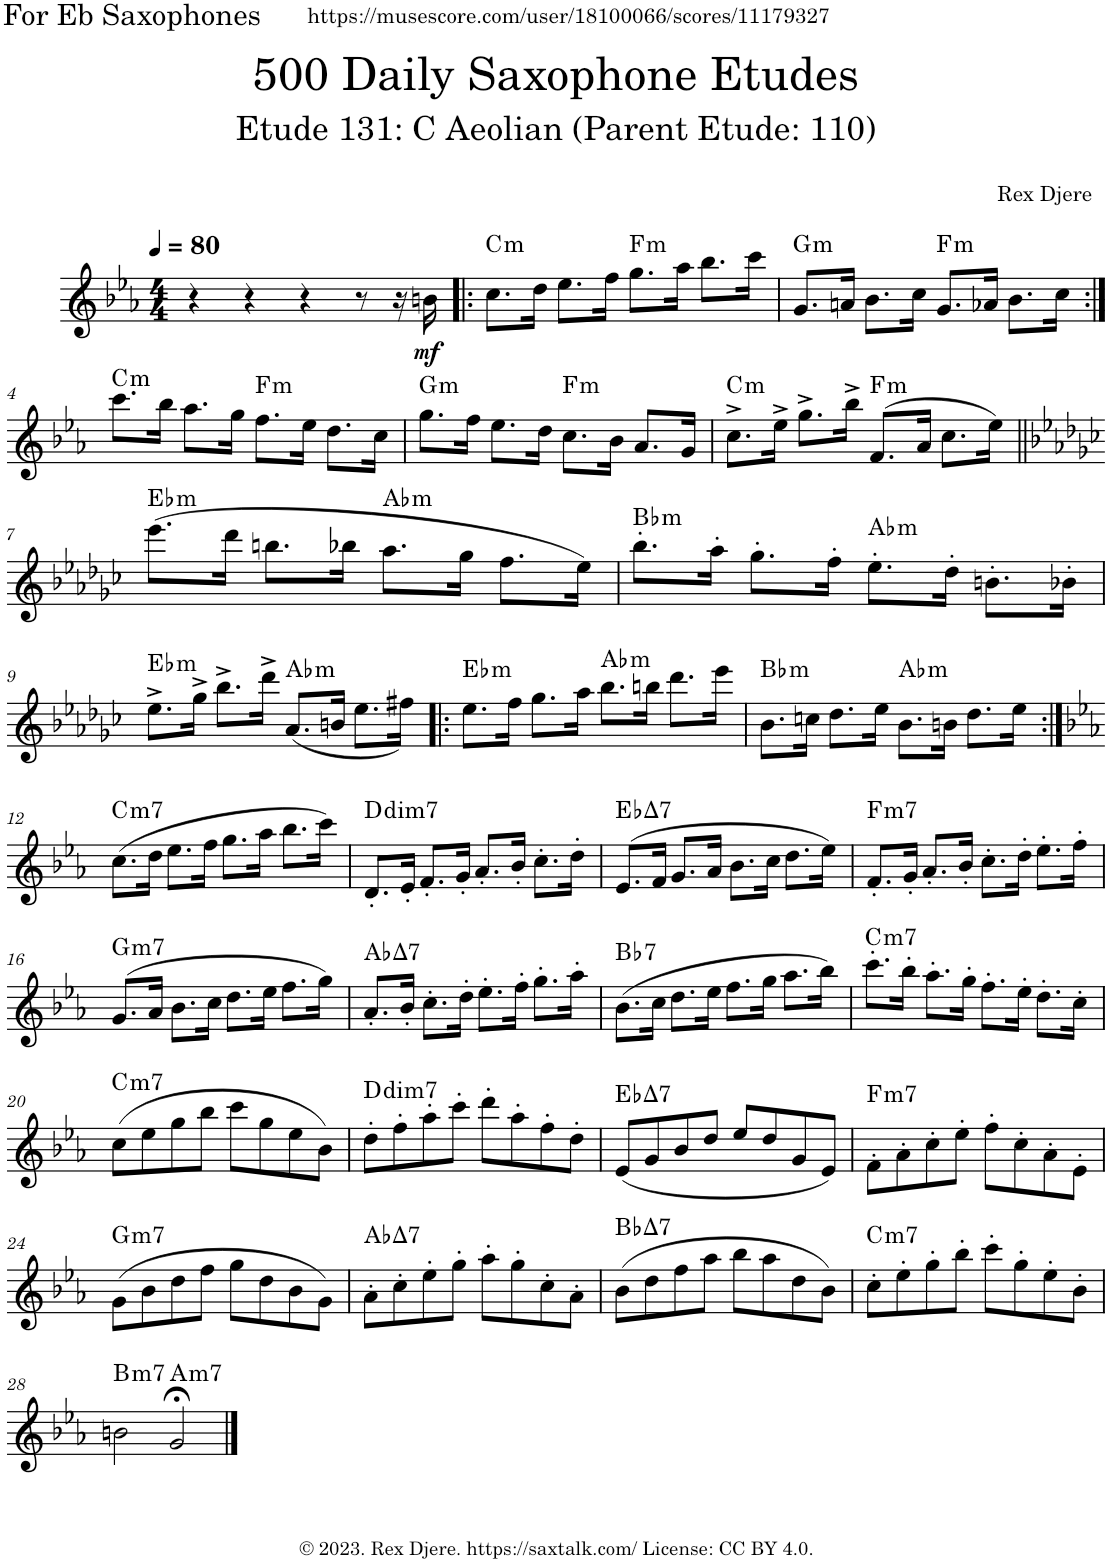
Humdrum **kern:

**kern	**dynam	**harte
*part1	*part1	*part1
*staff1	*staff1	*
*I"Alto Saxophone	*	*
*I'A. Sax.	*	*
*clefG2	*	*
*Trd5c9	*	*
*k[b-e-a-]	*	*
*M4/4	*	*
*MM80	*	*
=1	=1	=1
4r	.	.
4r	.	.
4r	.	.
8r	.	.
16r	.	.
!	!LO:DY:b	!
16bn\	mf	.
=2!|:	=2!|:	=2!|:
!	!	!LO:H:kt=m
8.cc\L	.	C:min
16dd\Jk	.	.
8.ee-\L	.	.
16ff\Jk	.	.
!	!	!LO:H:kt=m
8.gg\L	.	F:min
16aa-\Jk	.	.
8.bb-\L	.	.
16ccc\Jk	.	.
=3	=3	=3
!	!	!LO:H:kt=m
8.g/L	.	G:min
16an/Jk	.	.
8.b-\L	.	.
16cc\Jk	.	.
!	!	!LO:H:kt=m
8.g/L	.	F:min
16a-X/Jk	.	.
8.b-\L	.	.
16cc\Jk	.	.
!!LO:LB:g=z
=4:|!	=4:|!	=4:|!
!	!	!LO:H:kt=m
8.ccc\L	.	C:min
16bb-\Jk	.	.
8.aa-\L	.	.
16gg\Jk	.	.
!	!	!LO:H:kt=m
8.ff\L	.	F:min
16ee-\Jk	.	.
8.dd\L	.	.
16cc\Jk	.	.
=5	=5	=5
!	!	!LO:H:kt=m
8.gg\L	.	G:min
16ff\Jk	.	.
8.ee-\L	.	.
16dd\Jk	.	.
!	!	!LO:H:kt=m
8.cc\L	.	F:min
16b-\Jk	.	.
8.a-/L	.	.
16g/Jk	.	.
=6	=6	=6
!	!	!LO:H:kt=m
8.cc^\L	.	C:min
16ee-^\Jk	.	.
8.gg^\L	.	.
16bb-^\Jk	.	.
!	!	!LO:H:kt=m
(8.f/L	.	F:min
16a-/Jk	.	.
8.cc\L	.	.
16ee-\Jk)	.	.
!!LO:LB:g=z
=7||	=7||	=7||
*k[b-e-a-d-g-c-]	*	*
!	!	!LO:H:kt=m
(8.eee-\L	.	Eb:min
16ddd-\Jk	.	.
8.bbn\L	.	.
16bb-X\Jk	.	.
!	!	!LO:H:kt=m
8.aa-\L	.	Ab:min
16gg-\Jk	.	.
8.ff\L	.	.
16ee-\Jk)	.	.
=8	=8	=8
!	!	!LO:H:kt=m
8.bb-'\L	.	Bb:min
16aa-'\Jk	.	.
8.gg-'\L	.	.
16ff'\Jk	.	.
!	!	!LO:H:kt=m
8.ee-'\L	.	Ab:min
16dd-'\Jk	.	.
8.bn'\L	.	.
16b-X'\Jk	.	.
!!LO:LB:g=z
=9	=9	=9
!	!	!LO:H:kt=m
8.ee-^\L	.	Eb:min
16gg-^\Jk	.	.
8.bb-^\L	.	.
16ddd-^\Jk	.	.
!	!	!LO:H:kt=m
(<8.a-/L	.	Ab:min
16bn/Jk	.	.
8.ee-\L	.	.
16ff#X\Jk)	.	.
=10!|:	=10!|:	=10!|:
!	!	!LO:H:kt=m
8.ee-\L	.	Eb:min
16ff\Jk	.	.
8.gg-\L	.	.
16aa-\Jk	.	.
!	!	!LO:H:kt=m
8.bb-\L	.	Ab:min
16bbn\Jk	.	.
8.ddd-\L	.	.
16eee-\Jk	.	.
=11	=11	=11
!	!	!LO:H:kt=m
8.b-\L	.	Bb:min
16ccn\Jk	.	.
8.dd-\L	.	.
16ee-\Jk	.	.
!	!	!LO:H:kt=m
8.b-\L	.	Ab:min
16bn\Jk	.	.
8.dd-\L	.	.
16ee-\Jk	.	.
!!LO:LB:g=z
=12:|!	=12:|!	=12:|!
*k[b-e-a-]	*	*
!	!	!LO:H:kt=m7
(8.cc\L	.	C:min7
16dd\Jk	.	.
8.ee-\L	.	.
16ff\Jk	.	.
8.gg\L	.	.
16aa-\Jk	.	.
8.bb-\L	.	.
16ccc\Jk)	.	.
=13	=13	=13
!	!	!LO:H:kt=dim7
8.d'/L	.	D:dim7
16e-'/Jk	.	.
8.f'/L	.	.
16g'/Jk	.	.
8.a-'/L	.	.
16b-'/Jk	.	.
8.cc'\L	.	.
16dd'\Jk	.	.
=14	=14	=14
!	!	!LO:H:kt=7
(8.e-/L	.	Eb:maj7
16f/Jk	.	.
8.g/L	.	.
16a-/Jk	.	.
8.b-\L	.	.
16cc\Jk	.	.
8.dd\L	.	.
16ee-\Jk)	.	.
=15	=15	=15
!	!	!LO:H:kt=m7
8.f'/L	.	F:min7
16g'/Jk	.	.
8.a-'/L	.	.
16b-'/Jk	.	.
8.cc'\L	.	.
16dd'\Jk	.	.
8.ee-'\L	.	.
16ff'\Jk	.	.
!!LO:LB:g=z
=16	=16	=16
!	!	!LO:H:kt=m7
(8.g/L	.	G:min7
16a-/Jk	.	.
8.b-\L	.	.
16cc\Jk	.	.
8.dd\L	.	.
16ee-\Jk	.	.
8.ff\L	.	.
16gg\Jk)	.	.
=17	=17	=17
!	!	!LO:H:kt=7
8.a-'/L	.	Ab:maj7
16b-'/Jk	.	.
8.cc'\L	.	.
16dd'\Jk	.	.
8.ee-'\L	.	.
16ff'\Jk	.	.
8.gg'\L	.	.
16aa-'\Jk	.	.
=18	=18	=18
!	!	!LO:H:kt=7
(8.b-\L	.	Bb:7
16cc\Jk	.	.
8.dd\L	.	.
16ee-\Jk	.	.
8.ff\L	.	.
16gg\Jk	.	.
8.aa-\L	.	.
16bb-\Jk)	.	.
=19	=19	=19
!	!	!LO:H:kt=m7
8.ccc'\L	.	C:min7
16bb-'\Jk	.	.
8.aa-'\L	.	.
16gg'\Jk	.	.
8.ff'\L	.	.
16ee-'\Jk	.	.
8.dd'\L	.	.
16cc'\Jk	.	.
!!LO:LB:g=z
=20	=20	=20
!	!	!LO:H:kt=m7
(8cc\L	.	C:min7
8ee-\	.	.
8gg\	.	.
8bb-\J	.	.
8ccc\L	.	.
8gg\	.	.
8ee-\	.	.
8b-\J)	.	.
=21	=21	=21
!	!	!LO:H:kt=dim7
8dd'\L	.	D:dim7
8ff'\	.	.
8aa-'\	.	.
8ccc'\J	.	.
8ddd'\L	.	.
8aa-'\	.	.
8ff'\	.	.
8dd'\J	.	.
=22	=22	=22
!	!	!LO:H:kt=7
(8e-/L	.	Eb:maj7
8g/	.	.
8b-/	.	.
8dd/J	.	.
8ee-/L	.	.
8dd/	.	.
8g/	.	.
8e-/J)	.	.
=23	=23	=23
!	!	!LO:H:kt=m7
8f'\L	.	F:min7
8a-'\	.	.
8cc'\	.	.
8ee-'\J	.	.
8ff'\L	.	.
8cc'\	.	.
8a-'\	.	.
8e-'\J	.	.
!!LO:LB:g=z
=24	=24	=24
!	!	!LO:H:kt=m7
(8g\L	.	G:min7
8b-\	.	.
8dd\	.	.
8ff\J	.	.
8gg\L	.	.
8dd\	.	.
8b-\	.	.
8g\J)	.	.
=25	=25	=25
!	!	!LO:H:kt=7
8a-'\L	.	Ab:maj7
8cc'\	.	.
8ee-'\	.	.
8gg'\J	.	.
8aa-'\L	.	.
8gg'\	.	.
8cc'\	.	.
8a-'\J	.	.
=26	=26	=26
!	!	!LO:H:kt=7
(8b-\L	.	Bb:maj7
8dd\	.	.
8ff\	.	.
8aa-\J	.	.
8bb-\L	.	.
8aa-\	.	.
8dd\	.	.
8b-\J)	.	.
=27	=27	=27
!	!	!LO:H:kt=m7
8cc'\L	.	C:min7
8ee-'\	.	.
8gg'\	.	.
8bb-'\J	.	.
8ccc'\L	.	.
8gg'\	.	.
8ee-'\	.	.
8b-'\J	.	.
!!LO:LB:g=z
=28	=28	=28
!	!	!LO:H:kt=m7
2bn\	.	B:min7
!	!	!LO:H:kt=m7
2g;</	.	A:min7
==	==	==
*-	*-	*-
